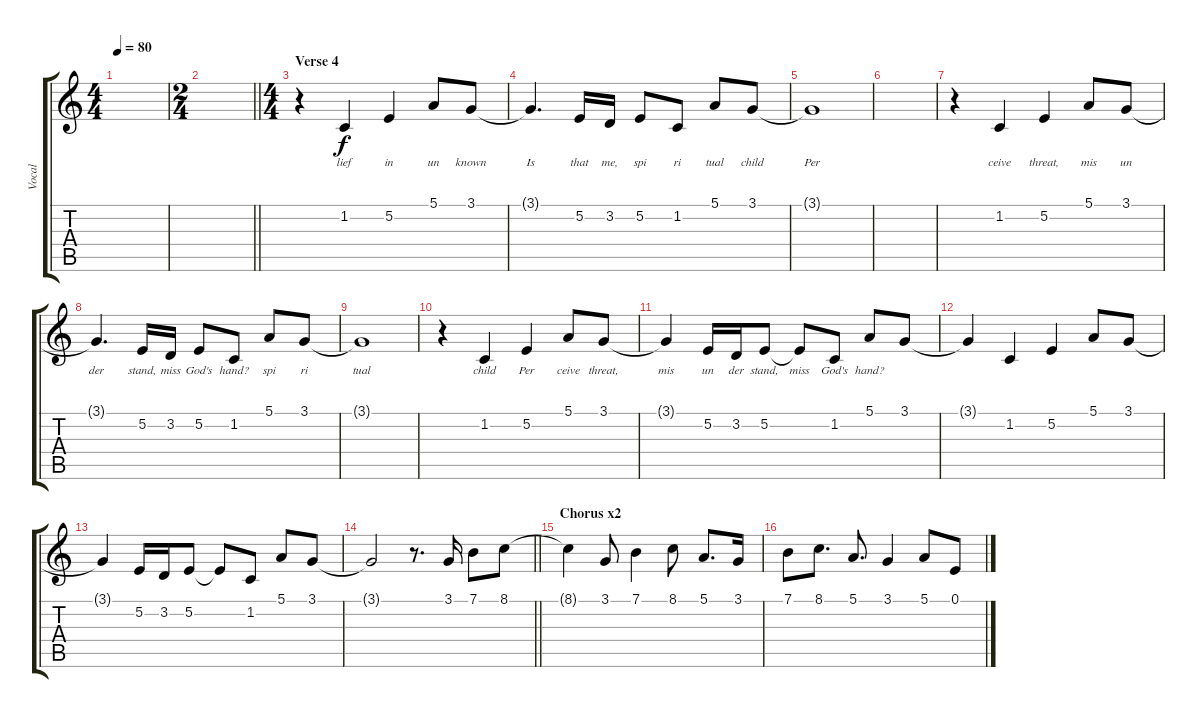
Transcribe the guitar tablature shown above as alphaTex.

\track ("Vocal" "Vocal") {instrument acousticgrandpiano}
\staff {score tabs}
\tuning (E4 B3 G3 D3 A2 E2) {hide}
\ts (4 4)
\tempo 80
\clef g2
\ks c
|
\ts (2 4)
\barLineRight lightlight
|
\ts (4 4)
\section ("" "Verse 4")
r.4 1.2.4{lyrics (0 "lief") lyrics (1 "") lyrics (2 "") lyrics (3 "") lyrics (4 "")} 5.2.4{lyrics (0 "in") lyrics (1 "") lyrics (2 "") lyrics (3 "") lyrics (4 "")} 5.1.8{lyrics (0 "un") lyrics (1 "") lyrics (2 "") lyrics (3 "") lyrics (4 "")} 3.1.8{lyrics (0 "known") lyrics (1 "") lyrics (2 "") lyrics (3 "") lyrics (4 "")} |
3.1{t}.4{d lyrics (0 "Is") lyrics (1 "") lyrics (2 "") lyrics (3 "") lyrics (4 "")} 5.2.16{lyrics (0 "that") lyrics (1 "") lyrics (2 "") lyrics (3 "") lyrics (4 "")} 3.2.16{lyrics (0 "me,") lyrics (1 "") lyrics (2 "") lyrics (3 "") lyrics (4 "")} 5.2.8{lyrics (0 "spi") lyrics (1 "") lyrics (2 "") lyrics (3 "") lyrics (4 "")} 1.2.8{lyrics (0 "ri") lyrics (1 "") lyrics (2 "") lyrics (3 "") lyrics (4 "")} 5.1.8{lyrics (0 "tual") lyrics (1 "") lyrics (2 "") lyrics (3 "") lyrics (4 "")} 3.1.8{lyrics (0 "child") lyrics (1 "") lyrics (2 "") lyrics (3 "") lyrics (4 "")} |
3.1{t}.1{lyrics (0 "Per") lyrics (1 "") lyrics (2 "") lyrics (3 "") lyrics (4 "")} |
|
r.4 1.2.4{lyrics (0 "ceive") lyrics (1 "") lyrics (2 "") lyrics (3 "") lyrics (4 "")} 5.2.4{lyrics (0 "threat,") lyrics (1 "") lyrics (2 "") lyrics (3 "") lyrics (4 "")} 5.1.8{lyrics (0 "mis") lyrics (1 "") lyrics (2 "") lyrics (3 "") lyrics (4 "")} 3.1.8{lyrics (0 "un") lyrics (1 "") lyrics (2 "") lyrics (3 "") lyrics (4 "")} |
3.1{t}.4{d lyrics (0 "der") lyrics (1 "") lyrics (2 "") lyrics (3 "") lyrics (4 "")} 5.2.16{lyrics (0 "stand,") lyrics (1 "") lyrics (2 "") lyrics (3 "") lyrics (4 "")} 3.2.16{lyrics (0 "miss") lyrics (1 "") lyrics (2 "") lyrics (3 "") lyrics (4 "")} 5.2.8{lyrics (0 "God's") lyrics (1 "") lyrics (2 "") lyrics (3 "") lyrics (4 "")} 1.2.8{lyrics (0 "hand?") lyrics (1 "") lyrics (2 "") lyrics (3 "") lyrics (4 "")} 5.1.8{lyrics (0 "spi") lyrics (1 "") lyrics (2 "") lyrics (3 "") lyrics (4 "")} 3.1.8{lyrics (0 "ri") lyrics (1 "") lyrics (2 "") lyrics (3 "") lyrics (4 "")} |
3.1{t}.1{lyrics (0 "tual") lyrics (1 "") lyrics (2 "") lyrics (3 "") lyrics (4 "")} |
r.4 1.2.4{lyrics (0 "child") lyrics (1 "") lyrics (2 "") lyrics (3 "") lyrics (4 "")} 5.2.4{lyrics (0 "Per") lyrics (1 "") lyrics (2 "") lyrics (3 "") lyrics (4 "")} 5.1.8{lyrics (0 "ceive") lyrics (1 "") lyrics (2 "") lyrics (3 "") lyrics (4 "")} 3.1.8{lyrics (0 "threat,") lyrics (1 "") lyrics (2 "") lyrics (3 "") lyrics (4 "")} |
3.1{t}.4{lyrics (0 "mis") lyrics (1 "") lyrics (2 "") lyrics (3 "") lyrics (4 "")} 5.2.16{lyrics (0 "un") lyrics (1 "") lyrics (2 "") lyrics (3 "") lyrics (4 "")} 3.2.16{lyrics (0 "der") lyrics (1 "") lyrics (2 "") lyrics (3 "") lyrics (4 "")} 5.2.8{lyrics (0 "stand,") lyrics (1 "") lyrics (2 "") lyrics (3 "") lyrics (4 "")} 5.2{t}.8{lyrics (0 "miss") lyrics (1 "") lyrics (2 "") lyrics (3 "") lyrics (4 "")} 1.2.8{lyrics (0 "God's") lyrics (1 "") lyrics (2 "") lyrics (3 "") lyrics (4 "")} 5.1.8{lyrics (0 "hand?") lyrics (1 "") lyrics (2 "") lyrics (3 "") lyrics (4 "")} 3.1.8 |
3.1{t}.4 1.2.4 5.2.4 5.1.8 3.1.8 |
3.1{t}.4 5.2.16 3.2.16 5.2.8 5.2{t}.8 1.2.8 5.1.8 3.1.8 |
\barLineRight lightlight
3.1{t}.2 r.8{d} 3.1.16 7.1.8 8.1.8 |
\section ("" "Chorus x2")
8.1{t}.4 3.1.8 7.1.4 8.1.8 5.1.8{d} 3.1.16 |
7.1.8 8.1.8{d} 5.1.8{d} 3.1.4 5.1.8 0.1.8
